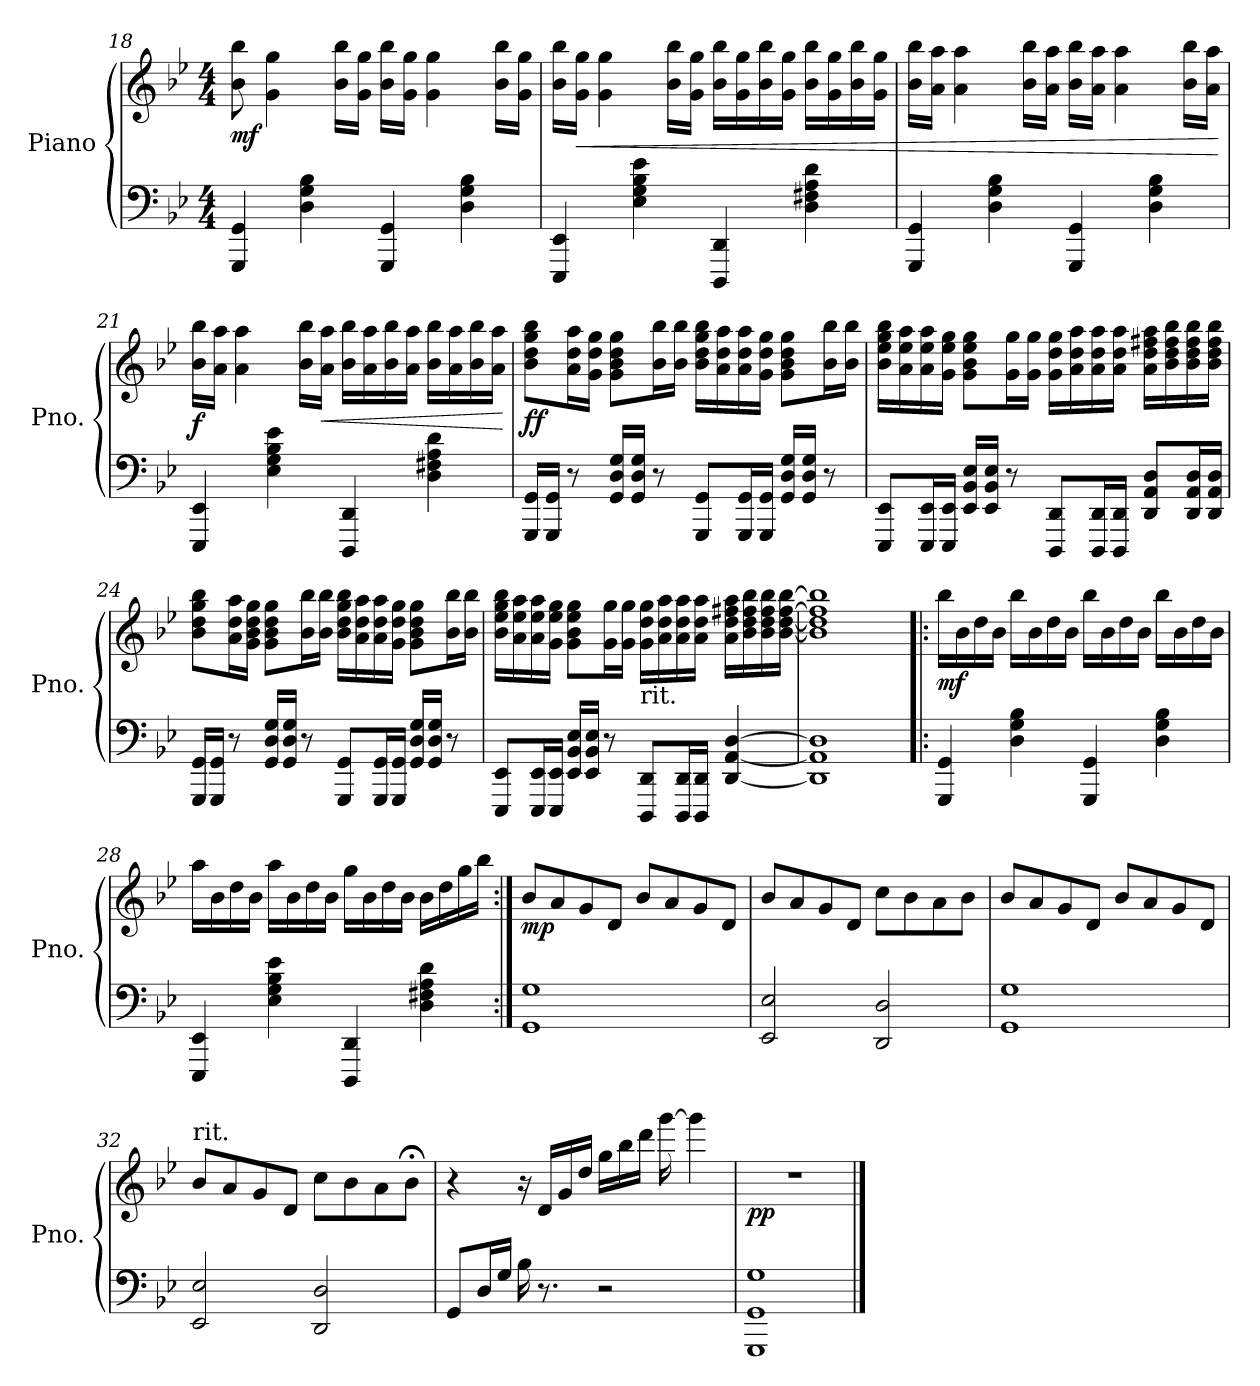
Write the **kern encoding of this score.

**kern	**kern	**dynam
*part1	*part1	*part1
*staff2	*staff1	*staff1/2
*I"Piano	*	*
*I'Pno.	*	*
*clefF4	*clefG2	*
*k[b-e-]	*k[b-e-]	*
*M4/4	*M4/4	*
=18	=18	=18
!	!	!LO:DY:b
4GGG/ 4GG/	8b-\ 8bb-\	mf
.	4g\ 4gg\	.
4D\ 4G\ 4B-\	.	.
.	16b-\ 16bb-\LL	.
.	16g\ 16gg\JJ	.
4GGG/ 4GG/	16b-\ 16bb-\LL	.
.	16g\ 16gg\JJ	.
.	4g\ 4gg\	.
4D\ 4G\ 4B-\	.	.
.	16b-\ 16bb-\LL	.
.	16g\ 16gg\JJ	.
=19	=19	=19
4EEE-/ 4EE-/	16b-\ 16bb-\LL	.
!	!	!LO:HP:b
.	16g\ 16gg\JJ	<
.	4g\ 4gg\	.
4E-\ 4G\ 4B-\ 4e-\	.	.
.	16b-\ 16bb-\LL	.
.	16g\ 16gg\JJ	.
4DDD/ 4DD/	16b-\ 16bb-\LL	.
.	16g\ 16gg\	.
.	16b-\ 16bb-\	.
.	16g\ 16gg\JJ	.
4D\ 4F#X\ 4A\ 4d\	16b-\ 16bb-\LL	.
.	16g\ 16gg\	.
.	16b-\ 16bb-\	.
.	16g\ 16gg\JJ	.
=20	=20	=20
4GGG/ 4GG/	16b-\ 16bb-\LL	.
.	16a\ 16aa\JJ	.
.	4a\ 4aa\	.
4D\ 4G\ 4B-\	.	.
.	16b-\ 16bb-\LL	.
.	16a\ 16aa\JJ	.
4GGG/ 4GG/	16b-\ 16bb-\LL	.
.	16a\ 16aa\JJ	.
.	4a\ 4aa\	.
4D\ 4G\ 4B-\	.	.
.	16b-\ 16bb-\LL	.
.	16a\ 16aa\JJ	.
.	.	[
=21	=21	=21
!	!	!LO:DY:b
4EEE-/ 4EE-/	16b-\ 16bb-\LL	f
.	16a\ 16aa\JJ	.
.	4a\ 4aa\	.
4E-\ 4G\ 4B-\ 4e-\	.	.
.	16b-\ 16bb-\LL	.
!	!	!LO:HP:b
.	16a\ 16aa\JJ	<
4DDD/ 4DD/	16b-\ 16bb-\LL	.
.	16a\ 16aa\	.
.	16b-\ 16bb-\	.
.	16a\ 16aa\JJ	.
4D\ 4F#X\ 4A\ 4d\	16b-\ 16bb-\LL	.
.	16a\ 16aa\	.
.	16b-\ 16bb-\	.
.	16a\ 16aa\JJ	.
.	.	[
=22	=22	=22
!	!	!LO:DY:b
16GGG/ 16GG/LL	8b-\ 8dd\ 8gg\ 8bb-\L	ff
16GGG/ 16GG/JJ	.	.
8r	16a\ 16dd\ 16aa\L	.
.	16g\ 16dd\ 16gg\JJ	.
16GG/ 16D/ 16G/LL	8g\ 8b-\ 8dd\ 8gg\L	.
16GG/ 16D/ 16G/JJ	.	.
8r	16b-\ 16bb-\L	.
.	16b-\ 16bb-\JJ	.
8GGG/ 8GG/L	16b-\ 16dd\ 16gg\ 16bb-\LL	.
.	16a\ 16dd\ 16aa\	.
16GGG/ 16GG/L	16a\ 16dd\ 16aa\	.
16GGG/ 16GG/JJ	16g\ 16dd\ 16gg\JJ	.
16GG/ 16D/ 16G/LL	8g\ 8b-\ 8dd\ 8gg\L	.
16GG/ 16D/ 16G/JJ	.	.
8r	16b-\ 16bb-\L	.
.	16b-\ 16bb-\JJ	.
=23	=23	=23
8EEE-/ 8EE-/L	16b-\ 16ee-\ 16gg\ 16bb-\LL	.
.	16a\ 16ee-\ 16aa\	.
16EEE-/ 16EE-/L	16a\ 16ee-\ 16aa\	.
16EEE-/ 16EE-/JJ	16g\ 16ee-\ 16gg\JJ	.
16EE-/ 16BB-/ 16E-/LL	8g\ 8b-\ 8ee-\ 8gg\L	.
16EE-/ 16BB-/ 16E-/JJ	.	.
8r	16g\ 16gg\L	.
.	16g\ 16gg\JJ	.
8DDD/ 8DD/L	16g\ 16dd\ 16gg\LL	.
.	16a\ 16dd\ 16aa\	.
16DDD/ 16DD/L	16a\ 16dd\ 16aa\	.
16DDD/ 16DD/JJ	16a\ 16dd\ 16aa\JJ	.
8DD/ 8AA/ 8D/L	16a\ 16dd\ 16ff#X\ 16aa\LL	.
.	16b-\ 16dd\ 16ff#\ 16bb-\	.
16DD/ 16AA/ 16D/L	16b-\ 16dd\ 16ff#\ 16bb-\	.
16DD/ 16AA/ 16D/JJ	16b-\ 16dd\ 16ff#\ 16bb-\JJ	.
=24	=24	=24
16GGG/ 16GG/LL	8b-\ 8dd\ 8gg\ 8bb-\L	.
16GGG/ 16GG/JJ	.	.
8r	16a\ 16dd\ 16aa\L	.
.	16g\ 16b-\ 16dd\ 16gg\JJ	.
16GG/ 16D/ 16G/LL	8g\ 8b-\ 8dd\ 8gg\L	.
16GG/ 16D/ 16G/JJ	.	.
8r	16b-\ 16bb-\L	.
.	16b-\ 16bb-\JJ	.
8GGG/ 8GG/L	16b-\ 16dd\ 16gg\ 16bb-\LL	.
.	16a\ 16dd\ 16aa\	.
16GGG/ 16GG/L	16a\ 16dd\ 16aa\	.
16GGG/ 16GG/JJ	16g\ 16dd\ 16gg\JJ	.
16GG/ 16D/ 16G/LL	8g\ 8b-\ 8dd\ 8gg\L	.
16GG/ 16D/ 16G/JJ	.	.
8r	16b-\ 16bb-\L	.
.	16b-\ 16bb-\JJ	.
=25	=25	=25
8EEE-/ 8EE-/L	16b-\ 16ee-\ 16gg\ 16bb-\LL	.
.	16a\ 16ee-\ 16aa\	.
16EEE-/ 16EE-/L	16a\ 16ee-\ 16aa\	.
16EEE-/ 16EE-/JJ	16g\ 16ee-\ 16gg\JJ	.
16EE-/ 16BB-/ 16E-/LL	8g\ 8b-\ 8ee-\ 8gg\L	.
16EE-/ 16BB-/ 16E-/JJ	.	.
8r	16g\ 16gg\L	.
.	16g\ 16gg\JJ	.
!	!LO:TX:b:t=rit.	!
8DDD/ 8DD/L	16g\ 16dd\ 16gg\LL	.
.	16a\ 16dd\ 16aa\	.
16DDD/ 16DD/L	16a\ 16dd\ 16aa\	.
16DDD/ 16DD/JJ	16a\ 16dd\ 16aa\JJ	.
[4DD/ [4AA/ [4D/	16a\ 16dd\ 16ff#X\ 16aa\LL	.
.	16b-\ 16dd\ 16ff#\ 16bb-\	.
.	16b-\ 16dd\ 16ff#\ 16bb-\	.
.	[16b-\ [16dd\ [16ff#\ [16bb-\JJ	.
=26	=26	=26
1DD] 1AA] 1D]	1b-] 1dd] 1ff#] 1bb-]	.
=27!|:	=27!|:	=27!|:
!	!	!LO:DY:b
4GGG/ 4GG/	16bb-\LL	mf
.	16b-\	.
.	16dd\	.
.	16b-\JJ	.
4D\ 4G\ 4B-\	16bb-\LL	.
.	16b-\	.
.	16dd\	.
.	16b-\JJ	.
4GGG/ 4GG/	16bb-\LL	.
.	16b-\	.
.	16dd\	.
.	16b-\JJ	.
4D\ 4G\ 4B-\	16bb-\LL	.
.	16b-\	.
.	16dd\	.
.	16b-\JJ	.
=28	=28	=28
4EEE-/ 4EE-/	16aa\LL	.
.	16b-\	.
.	16dd\	.
.	16b-\JJ	.
4E-\ 4G\ 4B-\ 4e-\	16aa\LL	.
.	16b-\	.
.	16dd\	.
.	16b-\JJ	.
4DDD/ 4DD/	16gg\LL	.
.	16b-\	.
.	16dd\	.
.	16b-\JJ	.
4D\ 4F#X\ 4A\ 4d\	16b-\LL	.
.	16dd\	.
.	16gg\	.
.	16bb-\JJ	.
=29:|!	=29:|!	=29:|!
*	*MM54	*
!	!	!LO:DY:b
1GG 1G	8b-/L	mp
.	8a/	.
.	8g/	.
.	8d/J	.
.	8b-/L	.
.	8a/	.
.	8g/	.
.	8d/J	.
=30	=30	=30
2EE-/ 2E-/	8b-/L	.
.	8a/	.
.	8g/	.
.	8d/J	.
2DD/ 2D/	8cc\L	.
.	8b-\	.
.	8a\	.
.	8b-\J	.
=31	=31	=31
1GG 1G	8b-/L	.
.	8a/	.
.	8g/	.
.	8d/J	.
.	8b-/L	.
.	8a/	.
.	8g/	.
.	8d/J	.
=32	=32	=32
!	!LO:TX:a:t=rit.	!
2EE-/ 2E-/	8b-/L	.
.	8a/	.
.	8g/	.
.	8d/J	.
2DD/ 2D/	8cc\L	.
.	8b-\	.
.	8a\	.
.	8b-;<\J	.
=33	=33	=33
8GG/L	4r	.
16D/L	.	.
16G/JJ	.	.
16B-\	16r	.
8.r	16d/LL	.
.	16g/	.
.	16dd/JJ	.
2r	16gg\LL	.
.	16bb-\	.
.	16ddd\JJ	.
.	[16ggg\	.
.	4ggg\]	.
=34	=34	=34
!	!	!LO:DY:b
1GGG 1GG 1G	1r	pp
==	==	==
*-	*-	*-
